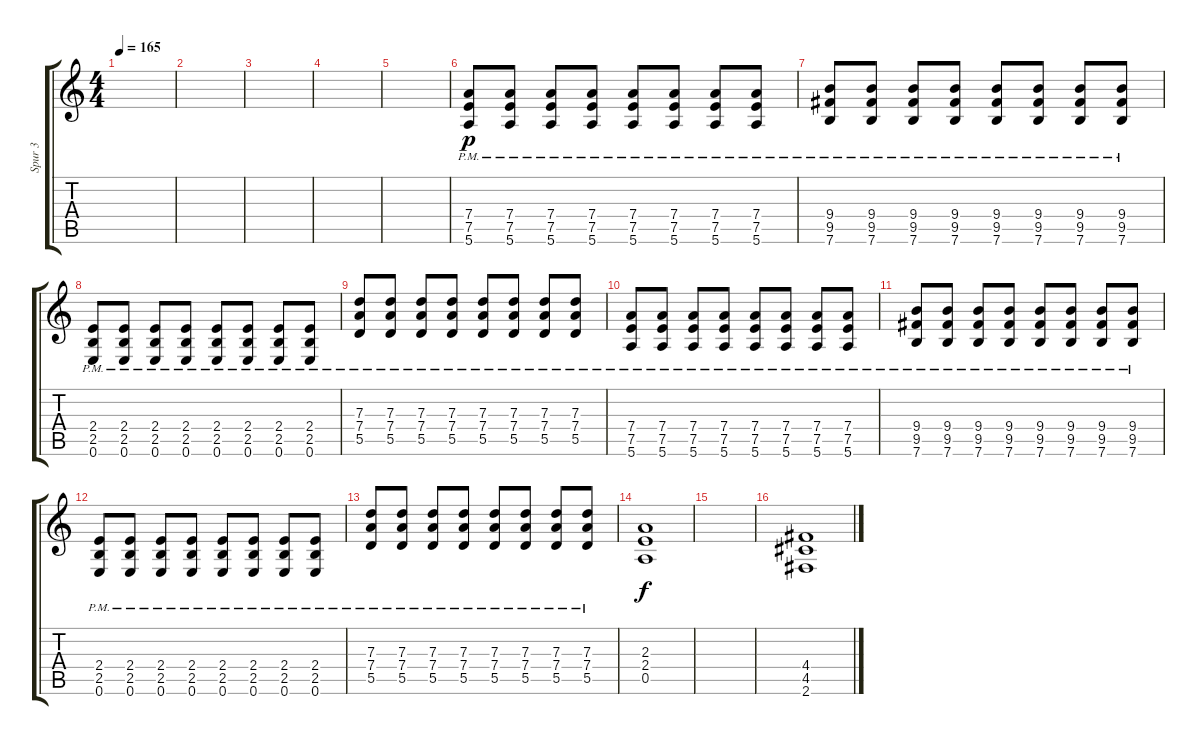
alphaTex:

\track ("Spur 3" "Spur 3") {instrument distortionguitar}
\staff {score tabs}
\tuning (E4 B3 G3 D3 A2 E2) {hide}
\ts (4 4)
\tempo 165
\clef g2
\ks c
|
|
|
|
|
(7.4 7.5{pm} 5.6{pm}).8{dy p} (7.4 7.5{pm} 5.6{pm}).8 (7.4 7.5{pm} 5.6{pm}).8 (7.4 7.5{pm} 5.6{pm}).8 (7.4 7.5{pm} 5.6{pm}).8 (7.4 7.5{pm} 5.6{pm}).8 (7.4 7.5{pm} 5.6{pm}).8 (7.4 7.5{pm} 5.6{pm}).8 |
(9.4 9.5{pm} 7.6{pm}).8 (9.4 9.5{pm} 7.6{pm}).8 (9.4 9.5{pm} 7.6{pm}).8 (9.4 9.5{pm} 7.6{pm}).8 (9.4 9.5{pm} 7.6{pm}).8 (9.4 9.5{pm} 7.6{pm}).8 (9.4 9.5{pm} 7.6{pm}).8 (9.4 9.5{pm} 7.6{pm}).8 |
(2.4 2.5{pm} 0.6{pm}).8 (2.4 2.5{pm} 0.6{pm}).8 (2.4 2.5{pm} 0.6{pm}).8 (2.4 2.5{pm} 0.6{pm}).8 (2.4 2.5{pm} 0.6{pm}).8 (2.4 2.5{pm} 0.6{pm}).8 (2.4 2.5{pm} 0.6{pm}).8 (2.4 2.5{pm} 0.6{pm}).8 |
(7.3 7.4{pm} 5.5{pm}).8 (7.3 7.4{pm} 5.5{pm}).8 (7.3 7.4{pm} 5.5{pm}).8 (7.3 7.4{pm} 5.5{pm}).8 (7.3 7.4{pm} 5.5{pm}).8 (7.3 7.4{pm} 5.5{pm}).8 (7.3 7.4{pm} 5.5{pm}).8 (7.3 7.4{pm} 5.5{pm}).8 |
(7.4 7.5{pm} 5.6{pm}).8 (7.4 7.5{pm} 5.6{pm}).8 (7.4 7.5{pm} 5.6{pm}).8 (7.4 7.5{pm} 5.6{pm}).8 (7.4 7.5{pm} 5.6{pm}).8 (7.4 7.5{pm} 5.6{pm}).8 (7.4 7.5{pm} 5.6{pm}).8 (7.4 7.5{pm} 5.6{pm}).8 |
(9.4 9.5{pm} 7.6{pm}).8 (9.4 9.5{pm} 7.6{pm}).8 (9.4 9.5{pm} 7.6{pm}).8 (9.4 9.5{pm} 7.6{pm}).8 (9.4 9.5{pm} 7.6{pm}).8 (9.4 9.5{pm} 7.6{pm}).8 (9.4 9.5{pm} 7.6{pm}).8 (9.4 9.5{pm} 7.6{pm}).8 |
(2.4 2.5{pm} 0.6{pm}).8 (2.4 2.5{pm} 0.6{pm}).8 (2.4 2.5{pm} 0.6{pm}).8 (2.4 2.5{pm} 0.6{pm}).8 (2.4 2.5{pm} 0.6{pm}).8 (2.4 2.5{pm} 0.6{pm}).8 (2.4 2.5{pm} 0.6{pm}).8 (2.4 2.5{pm} 0.6{pm}).8 |
(7.3 7.4{pm} 5.5{pm}).8 (7.3 7.4{pm} 5.5{pm}).8 (7.3 7.4{pm} 5.5{pm}).8 (7.3 7.4{pm} 5.5{pm}).8 (7.3 7.4{pm} 5.5{pm}).8 (7.3 7.4{pm} 5.5{pm}).8 (7.3 7.4{pm} 5.5{pm}).8 (7.3 7.4{pm} 5.5{pm}).8 |
(2.3 2.4 0.5).1{dy f} |
|
(4.4 4.5 2.6).1
